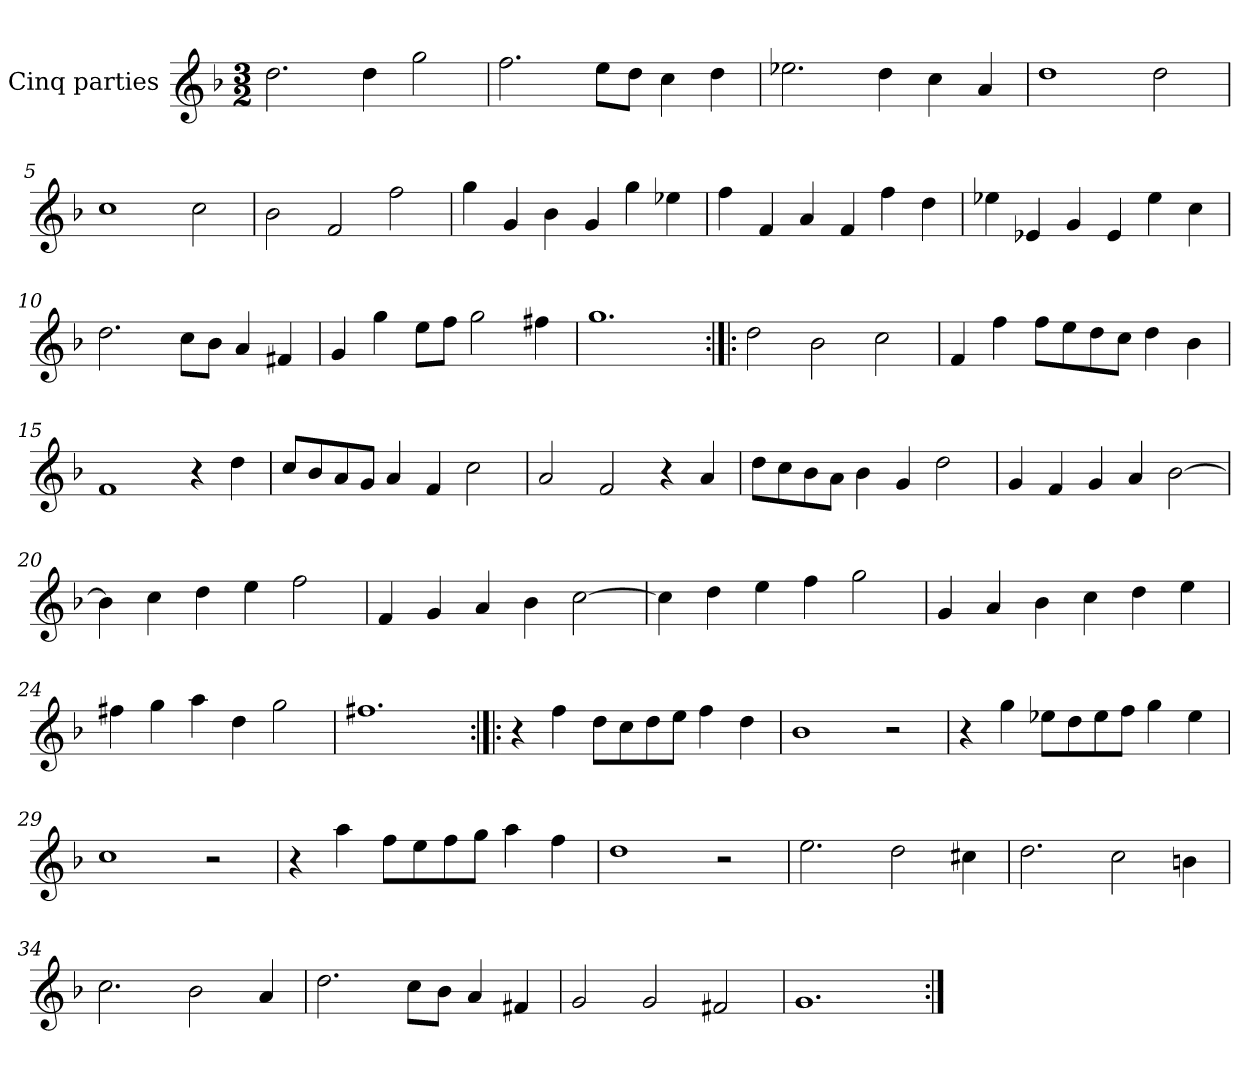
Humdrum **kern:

**kern
*part1
*staff1
*I"Cinq parties
*clefG2
*k[b-]
*M3/2
*MM180
=1
2.dd\
4dd\
2gg\
=2
2.ff\
8ee\L
8dd\J
4cc\
4dd\
=3
2.ee-X\
4dd\
4cc\
4a/
=4
1dd
2dd\
=5
1cc
2cc\
=6
2b-\
2f/
2ff\
=7
4gg\
4g/
4b-\
4g/
4gg\
4ee-X\
=8
4ff\
4f/
4a/
4f/
4ff\
4dd\
=9
4ee-X\
4e-X/
4g/
4e-/
4ee-\
4cc\
=10
2.dd\
8cc\L
8b-\J
4a/
4f#X/
=11
4g/
4gg\
8ee\L
8ff\J
2gg\
4ff#X\
=12
1.gg
=13:|!|:
2dd\
2b-\
2cc\
=14
4f/
4ff\
8ff\L
8ee\
8dd\
8cc\J
4dd\
4b-\
=15
1f
4r
4dd\
=16
8cc/L
8b-/
8a/
8g/J
4a/
4f/
2cc\
=17
2a/
2f/
4r
4a/
=18
8dd\L
8cc\
8b-\
8a\J
4b-\
4g/
2dd\
=19
4g/
4f/
4g/
4a/
[2b-\
=20
4b-\]
4cc\
4dd\
4ee\
2ff\
=21
4f/
4g/
4a/
4b-\
[2cc\
=22
4cc\]
4dd\
4ee\
4ff\
2gg\
=23
4g/
4a/
4b-\
4cc\
4dd\
4ee\
=24
4ff#X\
4gg\
4aa\
4dd\
2gg\
=25
1.ff#X
=26:|!|:
4r
4ff\
8dd\L
8cc\
8dd\
8ee\J
4ff\
4dd\
=27
1b-
2r
=28
4r
4gg\
8ee-X\L
8dd\
8ee-\
8ff\J
4gg\
4ee-\
=29
1cc
2r
=30
4r
4aa\
8ff\L
8ee\
8ff\
8gg\J
4aa\
4ff\
=31
1dd
2r
=32
2.ee\
2dd\
4cc#X\
=33
2.dd\
2cc\
4bn\
=34
2.cc\
2b-\
4a/
=35
2.dd\
8cc\L
8b-\J
4a/
4f#X/
=36
2g/
2g/
2f#X/
=37
1.g
=:|!
*-
